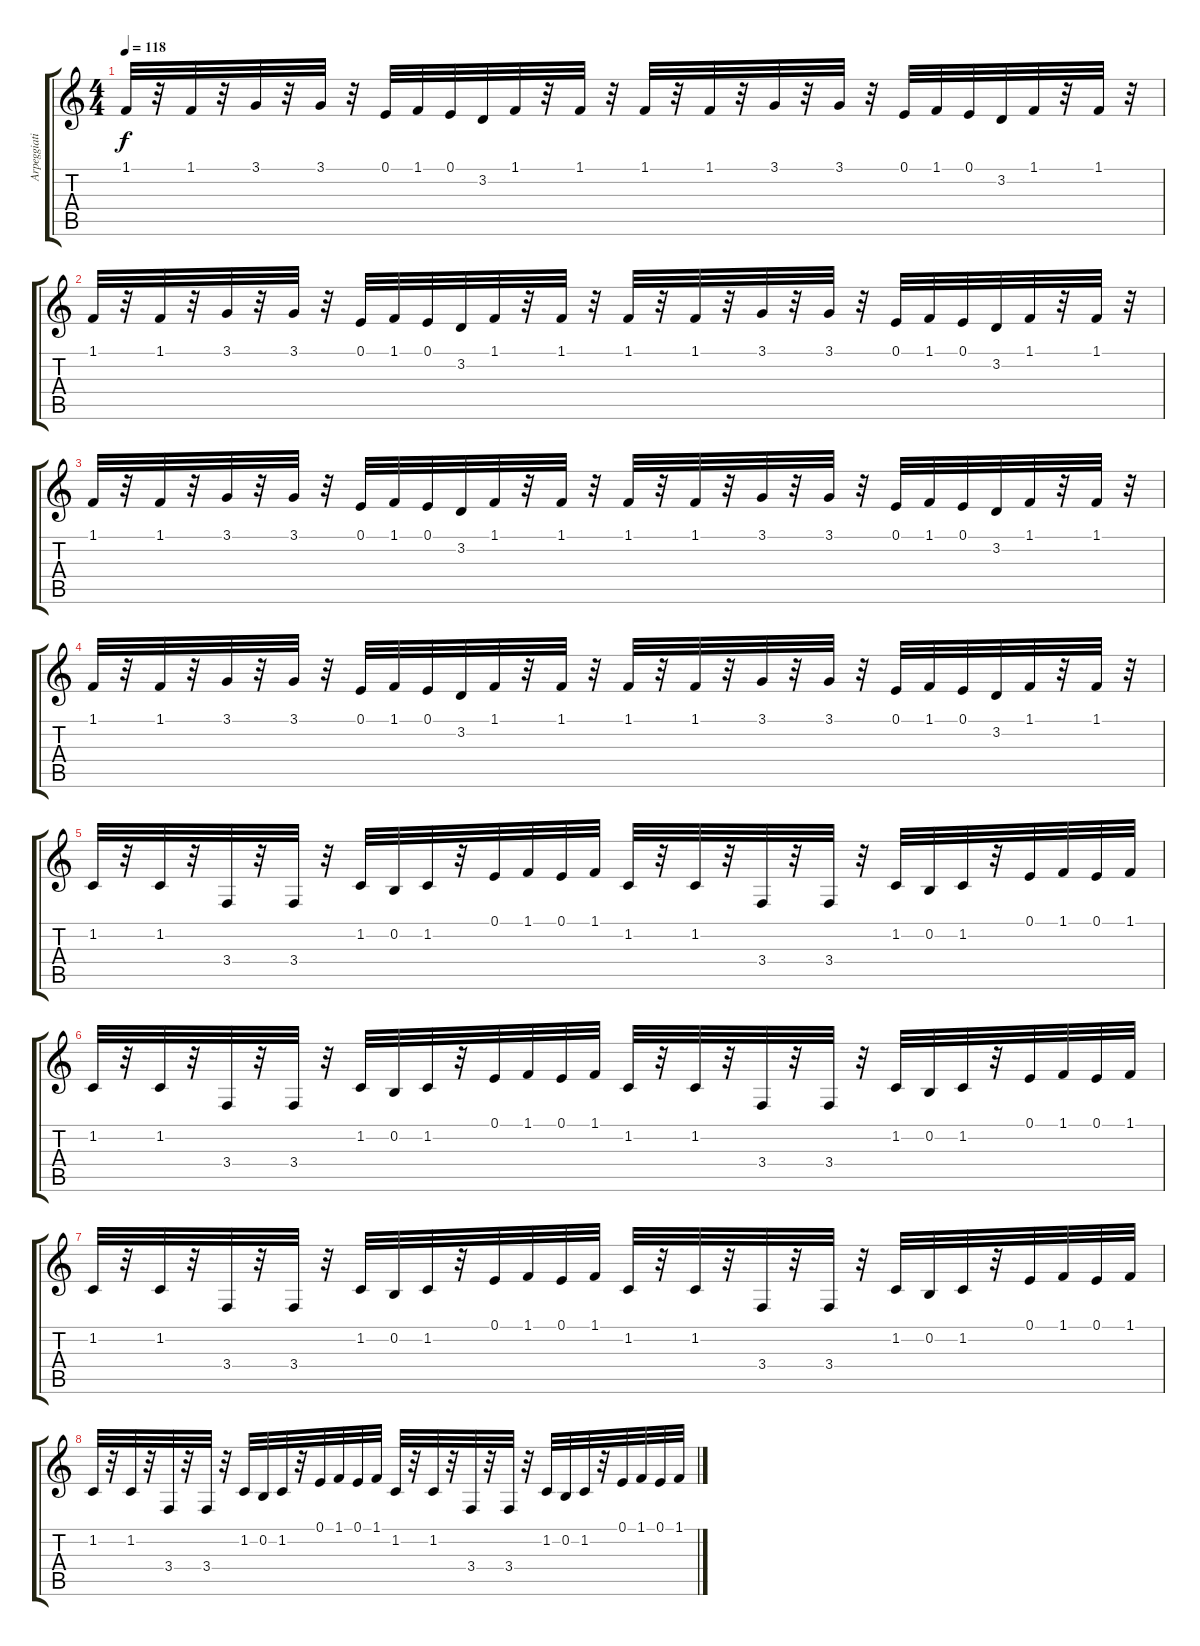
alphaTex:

\track ("Arpeggiation" "Arpeggiati") {instrument flute}
\staff {score tabs}
\tuning (E4 B3 G3 D3 A2 E2) {hide}
\ts (4 4)
\tempo 118
\clef g2
\ks c
1.1.32{dy f} r.32 1.1.32 r.32 3.1.32 r.32 3.1.32 r.32 0.1.32 1.1.32 0.1.32 3.2.32 1.1.32 r.32 1.1.32 r.32 1.1.32 r.32 1.1.32 r.32 3.1.32 r.32 3.1.32 r.32 0.1.32 1.1.32 0.1.32 3.2.32 1.1.32 r.32 1.1.32 r.32 |
1.1.32 r.32 1.1.32 r.32 3.1.32 r.32 3.1.32 r.32 0.1.32 1.1.32 0.1.32 3.2.32 1.1.32 r.32 1.1.32 r.32 1.1.32 r.32 1.1.32 r.32 3.1.32 r.32 3.1.32 r.32 0.1.32 1.1.32 0.1.32 3.2.32 1.1.32 r.32 1.1.32 r.32 |
1.1.32 r.32 1.1.32 r.32 3.1.32 r.32 3.1.32 r.32 0.1.32 1.1.32 0.1.32 3.2.32 1.1.32 r.32 1.1.32 r.32 1.1.32 r.32 1.1.32 r.32 3.1.32 r.32 3.1.32 r.32 0.1.32 1.1.32 0.1.32 3.2.32 1.1.32 r.32 1.1.32 r.32 |
1.1.32 r.32 1.1.32 r.32 3.1.32 r.32 3.1.32 r.32 0.1.32 1.1.32 0.1.32 3.2.32 1.1.32 r.32 1.1.32 r.32 1.1.32 r.32 1.1.32 r.32 3.1.32 r.32 3.1.32 r.32 0.1.32 1.1.32 0.1.32 3.2.32 1.1.32 r.32 1.1.32 r.32 |
1.2.32 r.32 1.2.32 r.32 3.4.32 r.32 3.4.32 r.32 1.2.32 0.2.32 1.2.32 r.32 0.1.32 1.1.32 0.1.32 1.1.32 1.2.32 r.32 1.2.32 r.32 3.4.32 r.32 3.4.32 r.32 1.2.32 0.2.32 1.2.32 r.32 0.1.32 1.1.32 0.1.32 1.1.32 |
1.2.32 r.32 1.2.32 r.32 3.4.32 r.32 3.4.32 r.32 1.2.32 0.2.32 1.2.32 r.32 0.1.32 1.1.32 0.1.32 1.1.32 1.2.32 r.32 1.2.32 r.32 3.4.32 r.32 3.4.32 r.32 1.2.32 0.2.32 1.2.32 r.32 0.1.32 1.1.32 0.1.32 1.1.32 |
1.2.32 r.32 1.2.32 r.32 3.4.32 r.32 3.4.32 r.32 1.2.32 0.2.32 1.2.32 r.32 0.1.32 1.1.32 0.1.32 1.1.32 1.2.32 r.32 1.2.32 r.32 3.4.32 r.32 3.4.32 r.32 1.2.32 0.2.32 1.2.32 r.32 0.1.32 1.1.32 0.1.32 1.1.32 |
1.2.32 r.32 1.2.32 r.32 3.4.32 r.32 3.4.32 r.32 1.2.32 0.2.32 1.2.32 r.32 0.1.32 1.1.32 0.1.32 1.1.32 1.2.32 r.32 1.2.32 r.32 3.4.32 r.32 3.4.32 r.32 1.2.32 0.2.32 1.2.32 r.32 0.1.32 1.1.32 0.1.32 1.1.32
